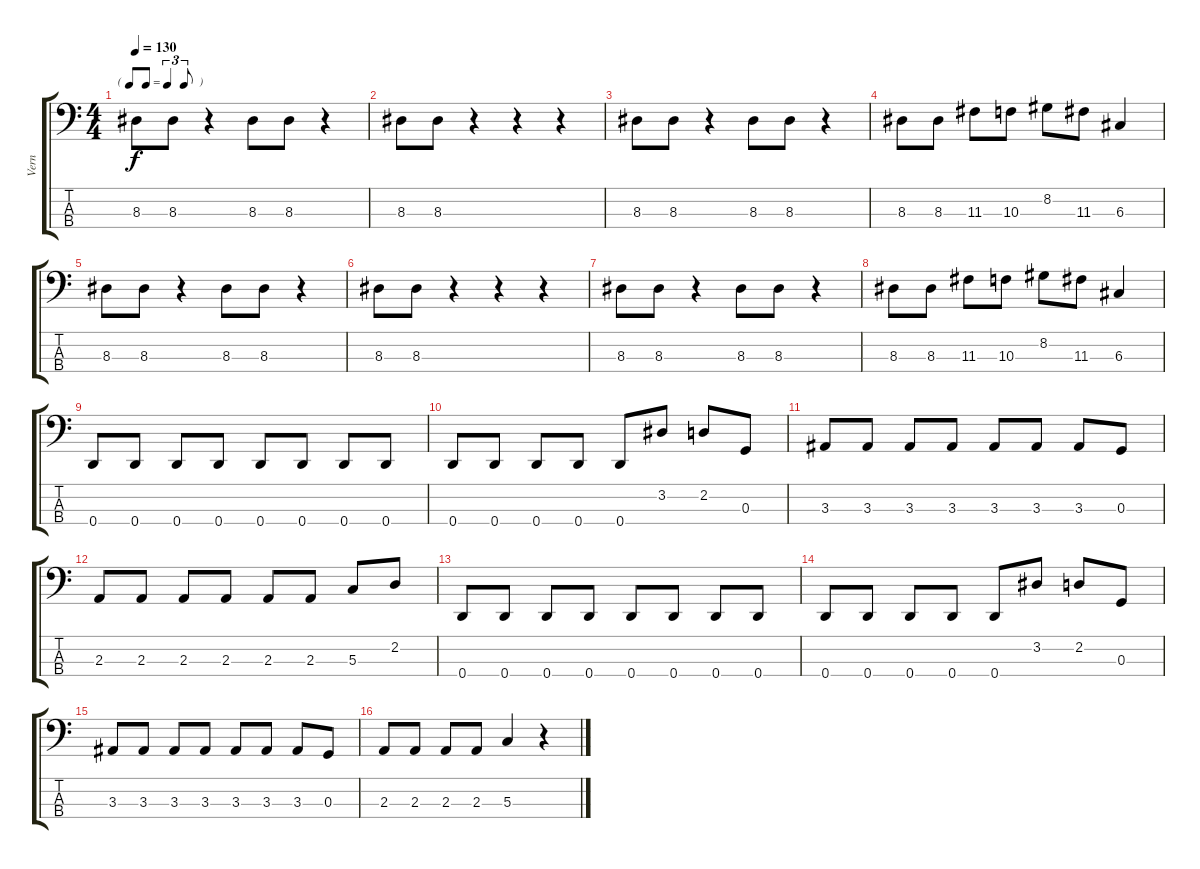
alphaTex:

\track ("Vern" "Vern") {instrument electricbassfinger}
\staff {score tabs}
\tuning (F2 C2 G1 D1) {hide}
\ts (4 4)
\tf triplet8th
\tempo 130
\clef f4
\ks c
8.3.8{dy f} 8.3.8 r.4 8.3.8 8.3.8 r.4 |
8.3.8 8.3.8 r.4 r.4 r.4 |
8.3.8 8.3.8 r.4 8.3.8 8.3.8 r.4 |
8.3.8 8.3.8 11.3.8 10.3.8 8.2.8 11.3.8 6.3.4 |
8.3.8 8.3.8 r.4 8.3.8 8.3.8 r.4 |
8.3.8 8.3.8 r.4 r.4 r.4 |
8.3.8 8.3.8 r.4 8.3.8 8.3.8 r.4 |
8.3.8 8.3.8 11.3.8 10.3.8 8.2.8 11.3.8 6.3.4 |
0.4.8 0.4.8 0.4.8 0.4.8 0.4.8 0.4.8 0.4.8 0.4.8 |
0.4.8 0.4.8 0.4.8 0.4.8 0.4.8 3.2.8 2.2.8 0.3.8 |
3.3.8 3.3.8 3.3.8 3.3.8 3.3.8 3.3.8 3.3.8 0.3.8 |
2.3.8 2.3.8 2.3.8 2.3.8 2.3.8 2.3.8 5.3.8 2.2.8 |
0.4.8 0.4.8 0.4.8 0.4.8 0.4.8 0.4.8 0.4.8 0.4.8 |
0.4.8 0.4.8 0.4.8 0.4.8 0.4.8 3.2.8 2.2.8 0.3.8 |
3.3.8 3.3.8 3.3.8 3.3.8 3.3.8 3.3.8 3.3.8 0.3.8 |
2.3.8 2.3.8 2.3.8 2.3.8 5.3.4 r.4
